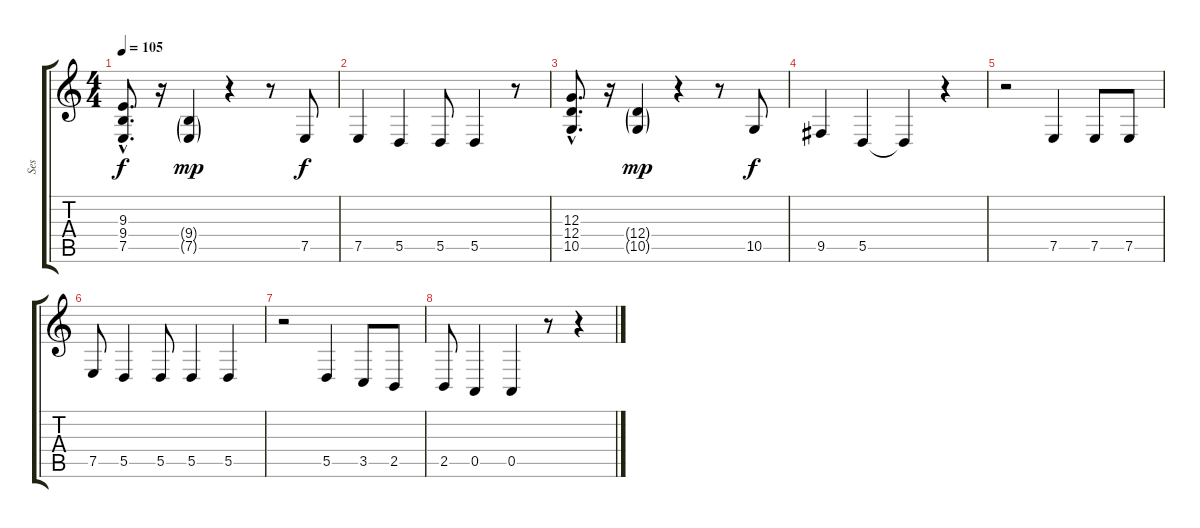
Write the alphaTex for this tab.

\track ("Ses" "Ses") {instrument choiraahs}
\staff {score tabs}
\tuning (E4 B3 G3 D3 A2 E2) {hide}
\ts (4 4)
\tempo 105
\clef g2
\ks c
(9.3{hac} 9.4{hac} 7.5{hac}).8{d dy f} r.16 (9.4{g} 7.5{g}).4{dy mp} r.4 r.8 7.5.8{dy f} |
7.5.4 5.5.4 5.5.8 5.5.4 r.8 |
(12.3{hac} 12.4{hac} 10.5{hac}).8{d} r.16 (12.4{g} 10.5{g}).4{dy mp} r.4 r.8 10.5.8{dy f} |
9.5.4 5.5.4 5.5{t}.4 r.4 |
r.2 7.5.4 7.5.8 7.5.8 |
7.5.8 5.5.4 5.5.8 5.5.4 5.5.4 |
r.2 5.5.4 3.5.8 2.5.8 |
2.5.8 0.5.4 0.5.4 r.8 r.4
